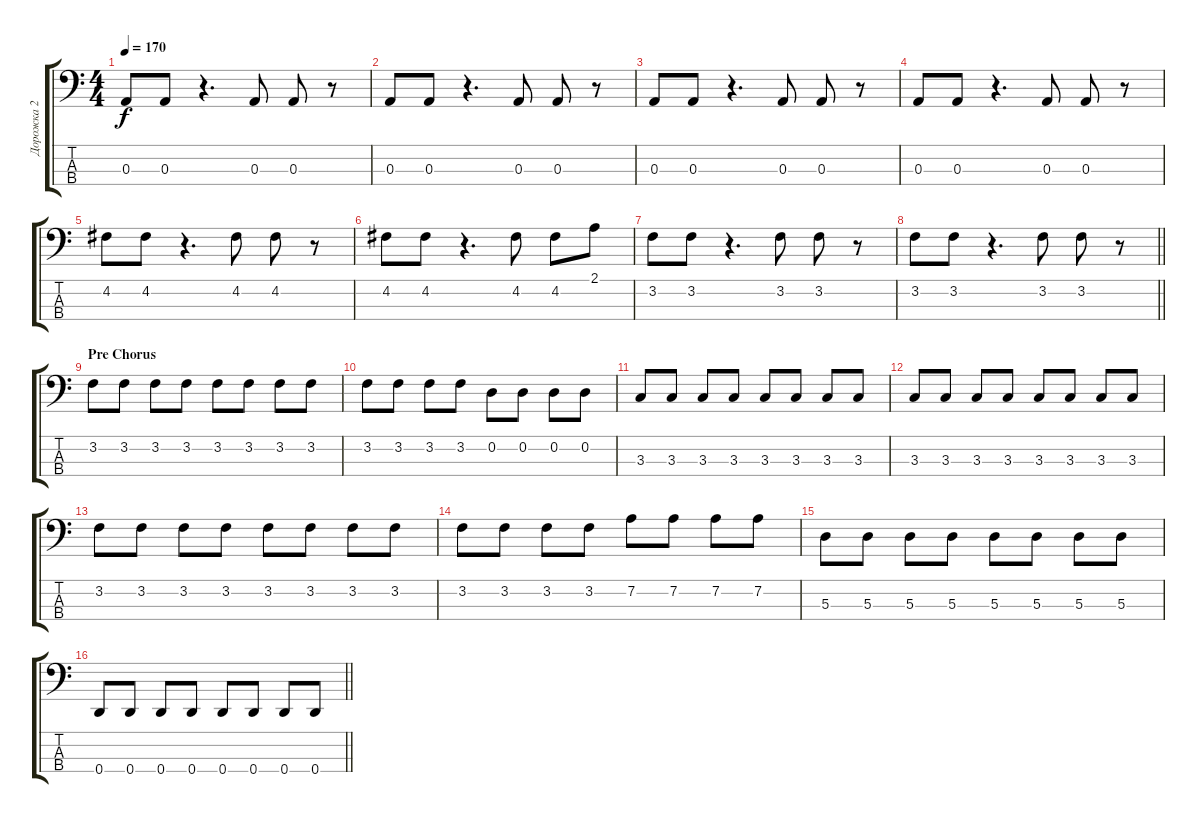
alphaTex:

\track ("Дорожка 2" "Дорожка 2") {instrument electricbassfinger}
\staff {score tabs}
\tuning (G2 D2 A1 D1) {hide}
\ts (4 4)
\tempo 170
\clef f4
\ks c
0.3.8{dy f} 0.3.8 r.4{d} 0.3.8 0.3.8 r.8 |
0.3.8 0.3.8 r.4{d} 0.3.8 0.3.8 r.8 |
0.3.8 0.3.8 r.4{d} 0.3.8 0.3.8 r.8 |
0.3.8 0.3.8 r.4{d} 0.3.8 0.3.8 r.8 |
4.2.8 4.2.8 r.4{d} 4.2.8 4.2.8 r.8 |
4.2.8 4.2.8 r.4{d} 4.2.8 4.2.8 2.1.8 |
3.2.8 3.2.8 r.4{d} 3.2.8 3.2.8 r.8 |
\barLineRight lightlight
3.2.8 3.2.8 r.4{d} 3.2.8 3.2.8 r.8 |
\section ("" "Pre Chorus")
3.2.8 3.2.8 3.2.8 3.2.8 3.2.8 3.2.8 3.2.8 3.2.8 |
3.2.8 3.2.8 3.2.8 3.2.8 0.2.8 0.2.8 0.2.8 0.2.8 |
3.3.8 3.3.8 3.3.8 3.3.8 3.3.8 3.3.8 3.3.8 3.3.8 |
3.3.8 3.3.8 3.3.8 3.3.8 3.3.8 3.3.8 3.3.8 3.3.8 |
3.2.8 3.2.8 3.2.8 3.2.8 3.2.8 3.2.8 3.2.8 3.2.8 |
3.2.8 3.2.8 3.2.8 3.2.8 7.2.8 7.2.8 7.2.8 7.2.8 |
5.3.8 5.3.8 5.3.8 5.3.8 5.3.8 5.3.8 5.3.8 5.3.8 |
\barLineRight lightlight
0.4.8 0.4.8 0.4.8 0.4.8 0.4.8 0.4.8 0.4.8 0.4.8
